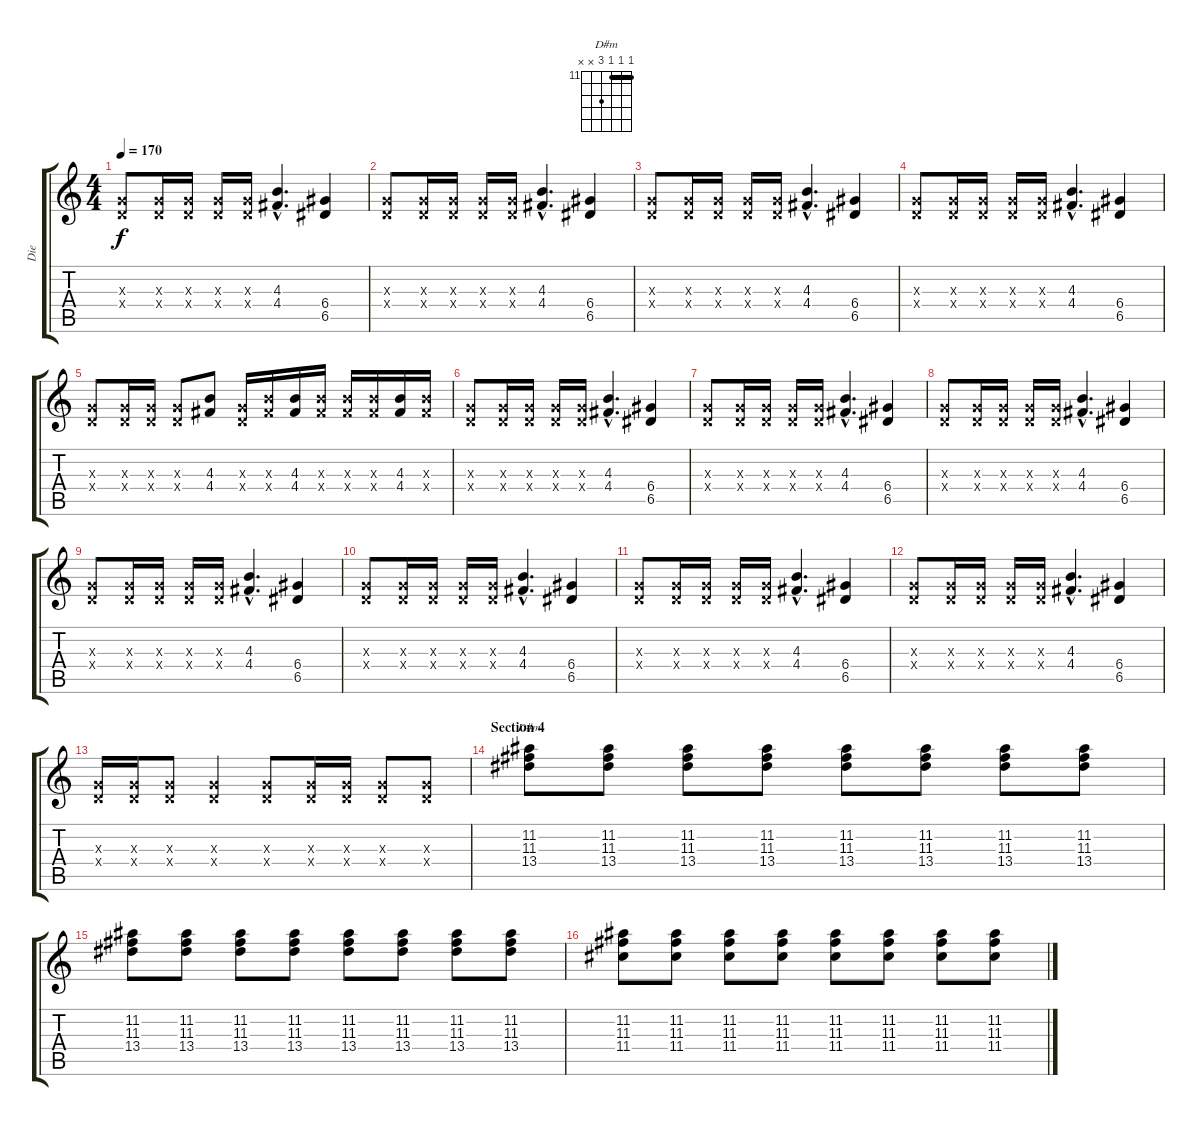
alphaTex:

\track ("Die" "Die") {instrument distortionguitar}
\staff {score tabs}
\tuning (E4 B3 G3 D3 A2 E2) {hide}
\chord ("D#m" 11 11 11 13 x x) {firstfret 11 barre 11}
\ts (4 4)
\tempo 170
\clef g2
\ks c
(0.3{x} 0.4{x}).8{dy f} (0.3{x} 0.4{x}).16 (0.3{x} 0.4{x}).16 (0.3{x} 0.4{x}).16 (0.3{x} 0.4{x}).16 (4.3{hac} 4.4{hac}).4{d} (6.4 6.5).4 |
(0.3{x} 0.4{x}).8 (0.3{x} 0.4{x}).16 (0.3{x} 0.4{x}).16 (0.3{x} 0.4{x}).16 (0.3{x} 0.4{x}).16 (4.3{hac} 4.4{hac}).4{d} (6.4 6.5).4 |
(0.3{x} 0.4{x}).8 (0.3{x} 0.4{x}).16 (0.3{x} 0.4{x}).16 (0.3{x} 0.4{x}).16 (0.3{x} 0.4{x}).16 (4.3{hac} 4.4{hac}).4{d} (6.4 6.5).4 |
(0.3{x} 0.4{x}).8 (0.3{x} 0.4{x}).16 (0.3{x} 0.4{x}).16 (0.3{x} 0.4{x}).16 (0.3{x} 0.4{x}).16 (4.3{hac} 4.4{hac}).4{d} (6.4 6.5).4 |
(0.3{x} 0.4{x}).8 (0.3{x} 0.4{x}).16 (0.3{x} 0.4{x}).16 (0.3{x} 0.4{x}).8 (4.3 4.4).8 (0.3{x} 0.4{x}).16 (4.3{x} 4.4{x}).16 (4.3 4.4).16 (4.3{x} 4.4{x}).16 (4.3{x} 4.4{x}).16 (4.3{x} 4.4{x}).16 (4.3 4.4).16 (4.3{x} 4.4{x}).16 |
(0.3{x} 0.4{x}).8 (0.3{x} 0.4{x}).16 (0.3{x} 0.4{x}).16 (0.3{x} 0.4{x}).16 (0.3{x} 0.4{x}).16 (4.3{hac} 4.4{hac}).4{d} (6.4 6.5).4 |
(0.3{x} 0.4{x}).8 (0.3{x} 0.4{x}).16 (0.3{x} 0.4{x}).16 (0.3{x} 0.4{x}).16 (0.3{x} 0.4{x}).16 (4.3{hac} 4.4{hac}).4{d} (6.4 6.5).4 |
(0.3{x} 0.4{x}).8 (0.3{x} 0.4{x}).16 (0.3{x} 0.4{x}).16 (0.3{x} 0.4{x}).16 (0.3{x} 0.4{x}).16 (4.3{hac} 4.4{hac}).4{d} (6.4 6.5).4 |
(0.3{x} 0.4{x}).8 (0.3{x} 0.4{x}).16 (0.3{x} 0.4{x}).16 (0.3{x} 0.4{x}).16 (0.3{x} 0.4{x}).16 (4.3{hac} 4.4{hac}).4{d} (6.4 6.5).4 |
(0.3{x} 0.4{x}).8 (0.3{x} 0.4{x}).16 (0.3{x} 0.4{x}).16 (0.3{x} 0.4{x}).16 (0.3{x} 0.4{x}).16 (4.3{hac} 4.4{hac}).4{d} (6.4 6.5).4 |
(0.3{x} 0.4{x}).8 (0.3{x} 0.4{x}).16 (0.3{x} 0.4{x}).16 (0.3{x} 0.4{x}).16 (0.3{x} 0.4{x}).16 (4.3{hac} 4.4{hac}).4{d} (6.4 6.5).4 |
(0.3{x} 0.4{x}).8 (0.3{x} 0.4{x}).16 (0.3{x} 0.4{x}).16 (0.3{x} 0.4{x}).16 (0.3{x} 0.4{x}).16 (4.3{hac} 4.4{hac}).4{d} (6.4 6.5).4 |
(0.3{x} 0.4{x}).16 (0.3{x} 0.4{x}).16 (0.3{x} 0.4{x}).8 (0.3{x} 0.4{x}).4 (0.3{x} 0.4{x}).8 (0.3{x} 0.4{x}).16 (0.3{x} 0.4{x}).16 (0.3{x} 0.4{x}).8 (0.3{x} 0.4{x}).8 |
\section ("" "Section 4")
(11.2 11.3 13.4).8{ch "D#m" volume 10} (11.2 11.3 13.4).8 (11.2 11.3 13.4).8 (11.2 11.3 13.4).8 (11.2 11.3 13.4).8 (11.2 11.3 13.4).8 (11.2 11.3 13.4).8 (11.2 11.3 13.4).8 |
(11.2 11.3 13.4).8 (11.2 11.3 13.4).8 (11.2 11.3 13.4).8 (11.2 11.3 13.4).8 (11.2 11.3 13.4).8 (11.2 11.3 13.4).8 (11.2 11.3 13.4).8 (11.2 11.3 13.4).8 |
(11.2 11.3 11.4).8 (11.2 11.3 11.4).8 (11.2 11.3 11.4).8 (11.2 11.3 11.4).8 (11.2 11.3 11.4).8 (11.2 11.3 11.4).8 (11.2 11.3 11.4).8 (11.2 11.3 11.4).8
